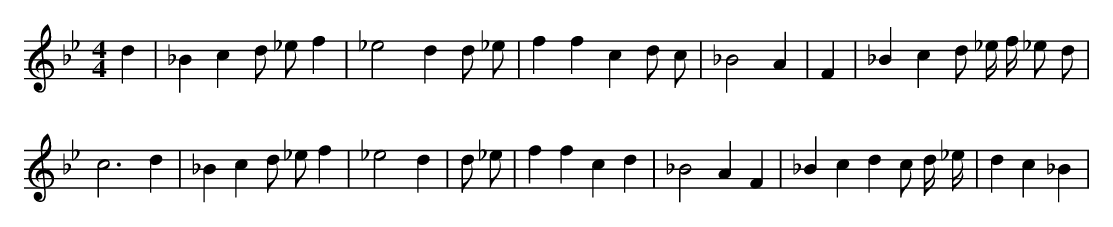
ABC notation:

X:1
M:4/4
L:1/8
K:Bb
d2 | _B2 c2 d _e f2 | _e4 d2 d _e | f2 f2 c2 d c | _B4 A2 | F2 | _B2 c2 d _e/2 f/2 _e d | c6 d2 | _B2 c2 d _e f2 | _e4 d2 | d _e | f2 f2 c2 d2 | _B4 A2 F2 | _B2 c2 d2 c d/2 _e/2 | d2 c2 _B2 |
